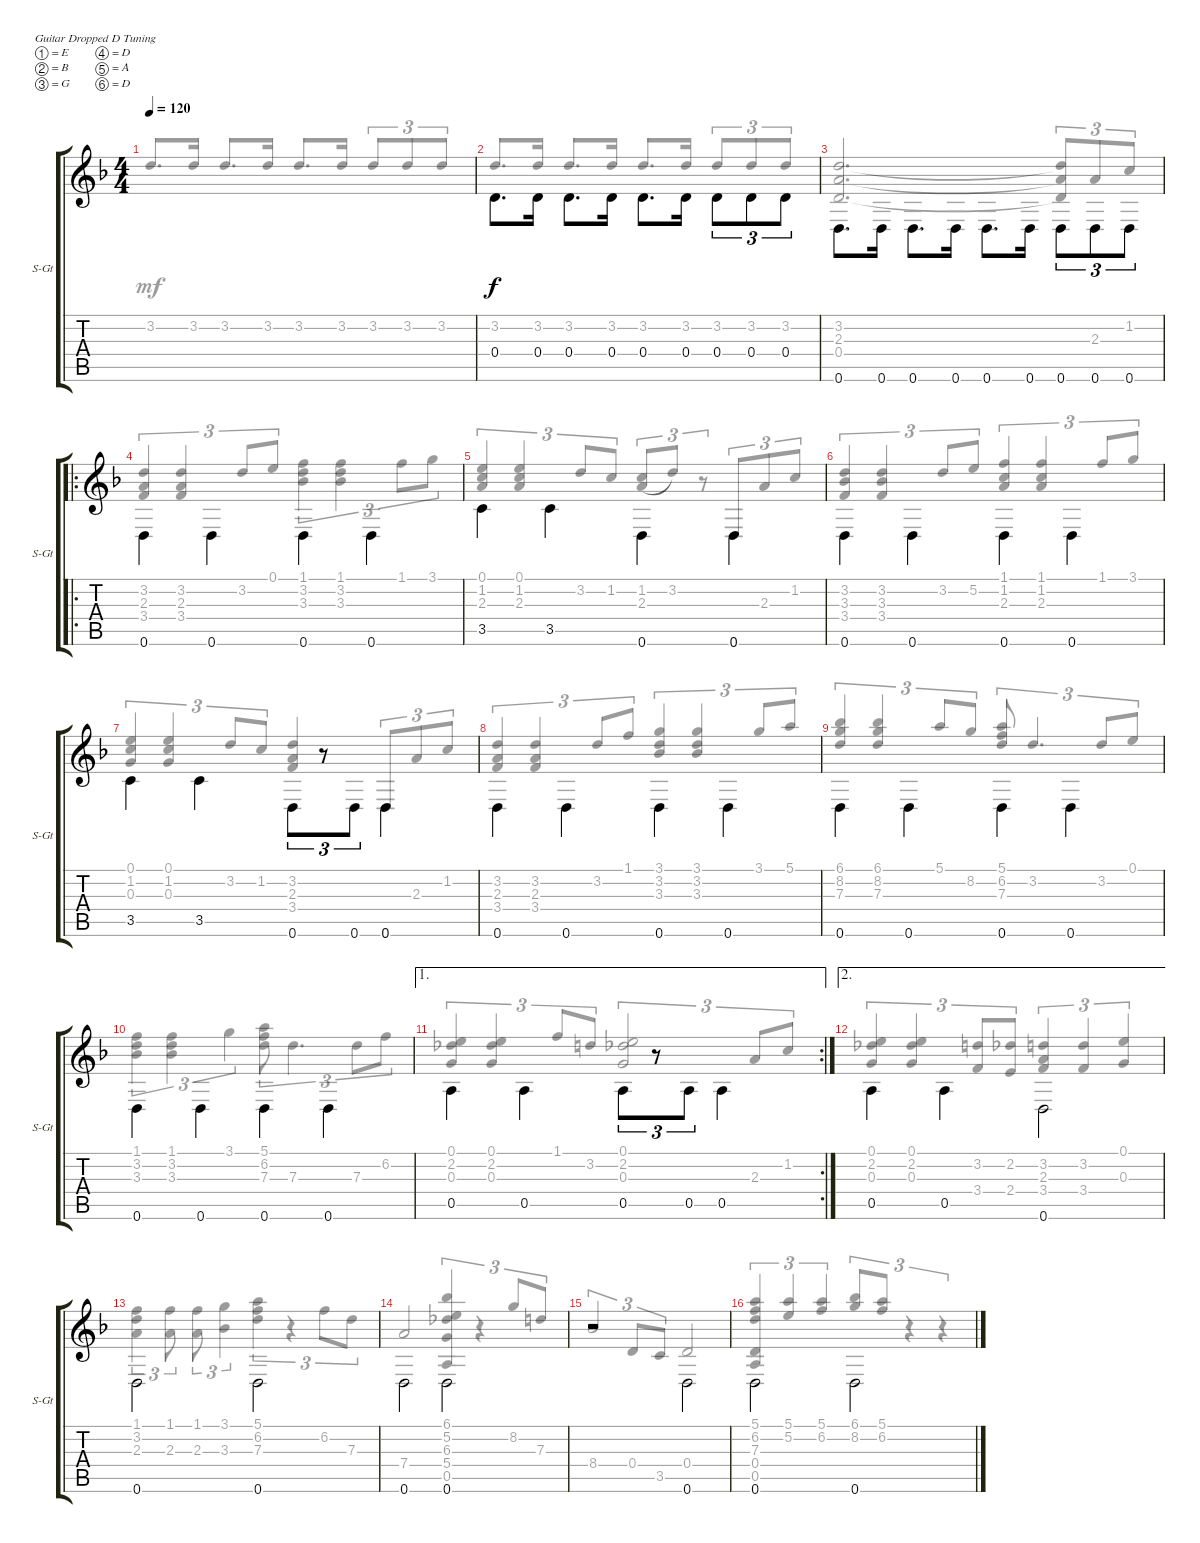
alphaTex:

\defaultSystemsLayout 4
\bracketExtendMode groupsimilarinstruments
\useSystemSignSeparator
\singleTrackTrackNamePolicy allsystems
\multiTrackTrackNamePolicy allsystems
\firstSystemTrackNameOrientation horizontal
\otherSystemsTrackNameOrientation horizontal
\track ("Steel Guitar" "S-Gt") {instrument acousticguitarsteel}
\staff {score tabs}
\tuning (E4 B3 G3 D3 A2 D2)
\voice
\ts (4 4)
\tempo 120
\clef g2
\ks dminor
|
0.4.8{d beam invert} 0.4.16 0.4.8{d beam invert} 0.4.16 0.4.8{d beam invert} 0.4.16 0.4.8{tu (3 2) beam invert} 0.4.8{tu (3 2)} 0.4.8{tu (3 2)} |
0.6.8{d beam invert} 0.6.16 0.6.8{d beam invert} 0.6.16 0.6.8{d beam invert} 0.6.16 0.6.8{tu (3 2) beam invert} 0.6.8{tu (3 2)} 0.6.8{tu (3 2)} |
\ro
0.6.4{beam invert} 0.6.4{beam invert} 0.6.4{beam invert} 0.6.4{beam invert} |
3.5.4{beam invert} 3.5.4{beam invert} 0.6.4{beam invert} 0.6.4{beam invert} |
0.6.4{beam invert} 0.6.4{beam invert} 0.6.4{beam invert} 0.6.4{beam invert} |
3.5.4{beam invert} 3.5.4{beam invert} 0.6.8{tu (3 2) beam invert} r.8{tu (3 2)} 0.6.8{tu (3 2)} 0.6.4{beam invert} |
0.6.4{beam invert} 0.6.4{beam invert} 0.6.4{beam invert} 0.6.4{beam invert} |
0.6.4{beam invert} 0.6.4{beam invert} 0.6.4{beam invert} 0.6.4{beam invert} |
0.6.4{beam invert} 0.6.4{beam invert} 0.6.4{beam invert} 0.6.4{beam invert} |
\ae 1
\rc 2
0.5.4{beam invert} 0.5.4{beam invert} 0.5.8{tu (3 2) beam invert} r.8{tu (3 2)} 0.5.8{tu (3 2)} 0.5.4{beam invert} |
\ae 2
0.5.4{beam invert} 0.5.4{beam invert} 0.6.2{beam invert} |
0.6.2{beam invert} 0.6.2{beam invert} |
0.6.2{beam invert} 0.6.2{beam invert} |
r.2{beam invert} 0.6.2{beam invert} |
0.6.2{beam invert} 0.6.2{beam invert}
\voice
\clef g2
\ottava regular
\simile none
\ks dminor
3.2.8{d dy mf beam invert} 3.2.16 3.2.8{d beam invert} 3.2.16 3.2.8{d beam invert} 3.2.16 3.2.8{tu (3 2) beam invert} 3.2.8{tu (3 2)} 3.2.8{tu (3 2)} |
3.2.8{d beam invert} 3.2.16 3.2.8{d} 3.2.16{beam invert} 3.2.8{d beam invert} 3.2.16 3.2.8{tu (3 2) beam invert} 3.2.8{tu (3 2)} 3.2.8{tu (3 2)} |
(0.4 2.3 3.2).2{d beam invert} (0.4{t} 2.3{t} 3.2{t}).8{tu (3 2) beam invert} 2.3.8{tu (3 2)} 1.2.8{tu (3 2)} |
(3.4 2.3 3.2).4{tu (3 2) beam invert} (3.4 2.3 3.2).4{tu (3 2) beam invert} 3.2.8{tu (3 2) beam invert} 0.1.8{tu (3 2)} (3.3 3.2 1.1).4{tu (3 2)} (1.1 3.2 3.3).4{tu (3 2)} 1.1.8{tu (3 2)} 3.1.8{tu (3 2)} |
(2.3 1.2 0.1).4{tu (3 2) beam invert} (0.1 1.2 2.3).4{tu (3 2) beam invert} 3.2.8{tu (3 2) beam invert} 1.2.8{tu (3 2) beam split} (2.3 1.2).8{tu (3 2) legatoorigin beam invert} 3.2.8{tu (3 2)} r.8{tu (3 2) beam invert beam split} 0.6.8{tu (3 2) beam invert} 2.3.8{tu (3 2)} 1.2.8{tu (3 2)} |
(3.4 3.3 3.2).4{tu (3 2) beam invert} (3.2 3.3 3.4).4{tu (3 2) beam invert} 3.2.8{tu (3 2) beam invert} 5.2.8{tu (3 2)} (1.1 1.2 2.3).4{tu (3 2) beam invert} (2.3 1.2 1.1).4{tu (3 2) beam invert} 1.1.8{tu (3 2) beam invert} 3.1.8{tu (3 2)} |
(0.3 1.2 0.1).4{tu (3 2) beam invert} (0.1 1.2 0.3).4{tu (3 2) beam invert} 3.2.8{tu (3 2) beam invert} 1.2.8{tu (3 2)} (3.2 2.3 3.4).4{beam invert} 0.6.8{tu (3 2) beam invert} 2.3.8{tu (3 2)} 1.2.8{tu (3 2)} |
(3.4 2.3 3.2).4{tu (3 2) beam invert} (3.2 2.3 3.4).4{tu (3 2) beam invert} 3.2.8{tu (3 2) beam invert} 1.1.8{tu (3 2)} (3.1 3.2 3.3).4{tu (3 2) beam invert} (3.3 3.2 3.1).4{tu (3 2) beam invert} 3.1.8{tu (3 2) beam invert} 5.1.8{tu (3 2)} |
(7.3 8.2 6.1).4{tu (3 2) beam invert} (6.1 8.2 7.3).4{tu (3 2) beam invert} 5.1.8{tu (3 2) beam invert} 8.2.8{tu (3 2) beam split} (7.3 6.2 5.1).8{tu (3 2) beam invert} 3.2.4{d tu (3 2) beam invert} 3.2.8{tu (3 2) beam invert} 0.1.8{tu (3 2)} |
(3.3 3.2 1.1).4{tu (3 2)} (1.1 3.2 3.3).4{tu (3 2)} 3.1.4{tu (3 2)} (5.1 6.2 7.3).8{tu (3 2)} 7.3.4{d tu (3 2)} 7.3.8{tu (3 2)} 6.2.8{tu (3 2)} |
(0.3 2.2 0.1).4{tu (3 2) beam invert} (0.1 2.2 0.3).4{tu (3 2) beam invert} 1.1.8{tu (3 2) beam invert} 3.2.8{tu (3 2)} (0.3 2.2 0.1).2{tu (3 2) beam invert} 2.3.8{tu (3 2) beam invert} 1.2.8{tu (3 2)} |
(0.3 2.2 0.1).4{tu (3 2) beam invert} (0.1 2.2 0.3).4{tu (3 2) beam invert} (3.2 3.4).8{tu (3 2) beam invert} (2.4 2.2).8{tu (3 2)} (3.2 2.3 3.4).4{tu (3 2) beam invert} (3.4 3.2).4{tu (3 2) beam invert} (0.3 0.1).4{tu (3 2) beam invert} |
(2.3 3.2 1.1).4{tu (3 2)} (1.1 2.3).8{tu (3 2)} (2.3 1.1).8{tu (3 2)} (3.1 3.3).4{tu (3 2)} (7.3 6.2 5.1).4{tu (3 2)} r.4{tu (3 2)} 6.2.8{tu (3 2)} 7.3.8{tu (3 2)} |
7.4.2{beam invert} (0.5 5.4 6.3 5.2 6.1).4{tu (3 2) beam invert} r.4{tu (3 2) beam invert} 8.2.8{tu (3 2) beam invert} 7.3.8{tu (3 2)} |
8.4.2{tu (3 2) beam invert} 0.4.8{tu (3 2) beam invert} 3.5.8{tu (3 2)} 0.4.2{beam invert} |
(0.5 0.4 7.3 6.2 5.1).4{tu (3 2) beam invert} (5.1 5.2).4{tu (3 2) beam invert} (5.1 6.2).4{tu (3 2) beam invert} (8.2 6.1).8{tu (3 2) beam invert} (5.1 6.2).8{tu (3 2)} r.4{tu (3 2) beam invert} r.4{tu (3 2) beam invert}
